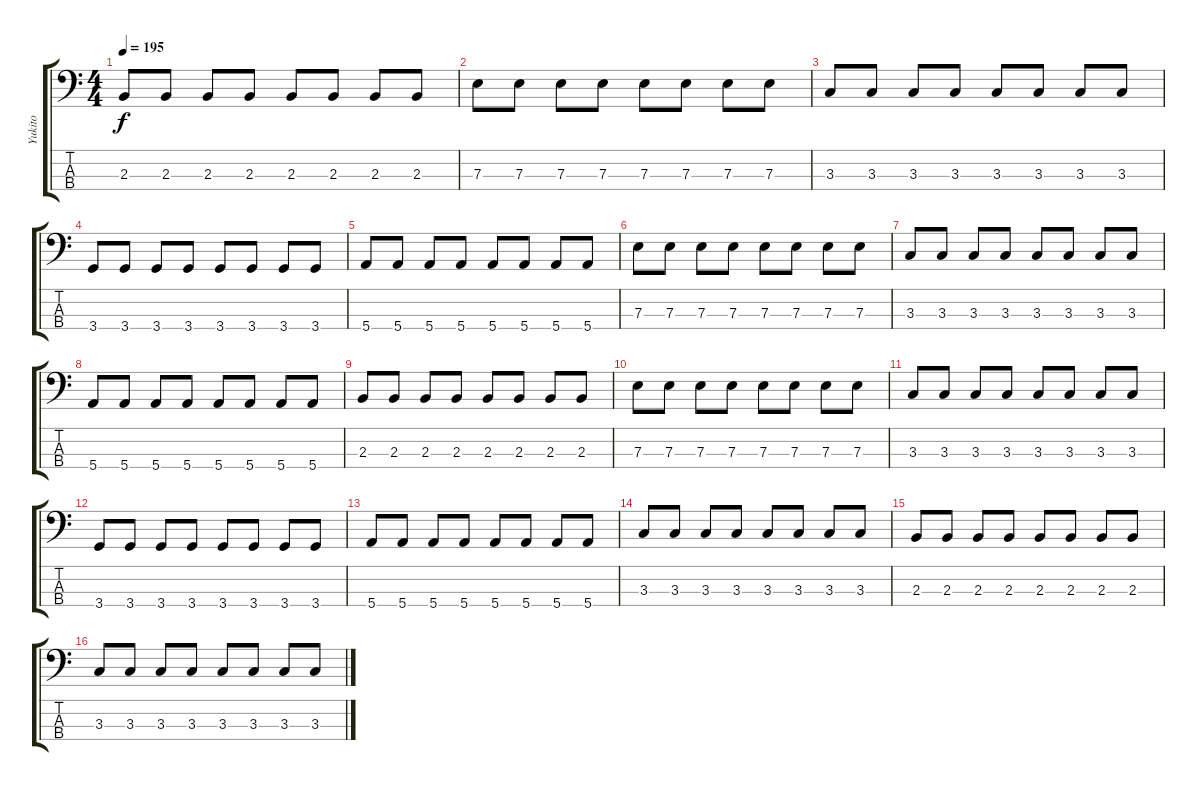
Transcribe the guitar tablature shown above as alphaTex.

\track ("Yukito" "Yukito") {instrument electricbassfinger}
\staff {score tabs}
\tuning (G2 D2 A1 E1) {hide}
\ts (4 4)
\tempo 195
\clef f4
\ks c
2.3.8{dy f} 2.3.8 2.3.8 2.3.8 2.3.8 2.3.8 2.3.8 2.3.8 |
7.3.8 7.3.8 7.3.8 7.3.8 7.3.8 7.3.8 7.3.8 7.3.8 |
3.3.8 3.3.8 3.3.8 3.3.8 3.3.8 3.3.8 3.3.8 3.3.8 |
3.4.8 3.4.8 3.4.8 3.4.8 3.4.8 3.4.8 3.4.8 3.4.8 |
5.4.8 5.4.8 5.4.8 5.4.8 5.4.8 5.4.8 5.4.8 5.4.8 |
7.3.8 7.3.8 7.3.8 7.3.8 7.3.8 7.3.8 7.3.8 7.3.8 |
3.3.8 3.3.8 3.3.8 3.3.8 3.3.8 3.3.8 3.3.8 3.3.8 |
5.4.8 5.4.8 5.4.8 5.4.8 5.4.8 5.4.8 5.4.8 5.4.8 |
2.3.8 2.3.8 2.3.8 2.3.8 2.3.8 2.3.8 2.3.8 2.3.8 |
7.3.8 7.3.8 7.3.8 7.3.8 7.3.8 7.3.8 7.3.8 7.3.8 |
3.3.8 3.3.8 3.3.8 3.3.8 3.3.8 3.3.8 3.3.8 3.3.8 |
3.4.8 3.4.8 3.4.8 3.4.8 3.4.8 3.4.8 3.4.8 3.4.8 |
5.4.8 5.4.8 5.4.8 5.4.8 5.4.8 5.4.8 5.4.8 5.4.8 |
3.3.8 3.3.8 3.3.8 3.3.8 3.3.8 3.3.8 3.3.8 3.3.8 |
2.3.8 2.3.8 2.3.8 2.3.8 2.3.8 2.3.8 2.3.8 2.3.8 |
3.3.8 3.3.8 3.3.8 3.3.8 3.3.8 3.3.8 3.3.8 3.3.8
